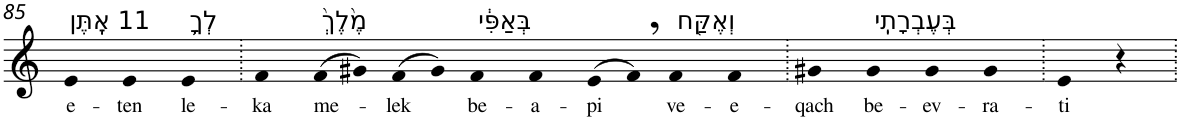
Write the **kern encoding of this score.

**kern	**text
*part1	*part1
*staff1	*staff1
*I"Piano	*
*I'Pno	*
!!LO:PB:g=z
*clefG2	*
*k[]	*
=85	=85
!LO:TX:a:t=11 אֶֽתֶּן	!
!	!LO:LY:b
4e	e-
!	!LO:LY:b
4e	-ten
!LO:TX:a:t=לְךָ֥	!
!	!LO:LY:b
4e	le-
=86.	=86.
!	!LO:LY:b
4f	-ka
!LO:TX:a:t=מֶ֙לֶךְ֙	!
!	!LO:LY:b
(>8f	me-
8g#X)	.
!	!LO:LY:b
(>8f	-lek
8g#)	.
!LO:TX:a:t=בְּאַפִּ֔י	!
!	!LO:LY:b
4f	be-
!	!LO:LY:b
4f	-a-
!	!LO:LY:b
(>8e	-pi
8f,)	.
!LO:TX:a:t=וְאֶקַּ֖ח	!
!	!LO:LY:b
4f	ve-
!	!LO:LY:b
4f	-e-
=87.	=87.
!	!LO:LY:b
4g#X	-qach
!LO:TX:a:t=בְּעֶבְרָתִֽי	!
!	!LO:LY:b
4g#	be-
!	!LO:LY:b
4g#	-ev-
!	!LO:LY:b
4g#	-ra-
=88.	=88.
!	!LO:LY:b
4e	-ti
4r	.
=.	=.
*-	*-
